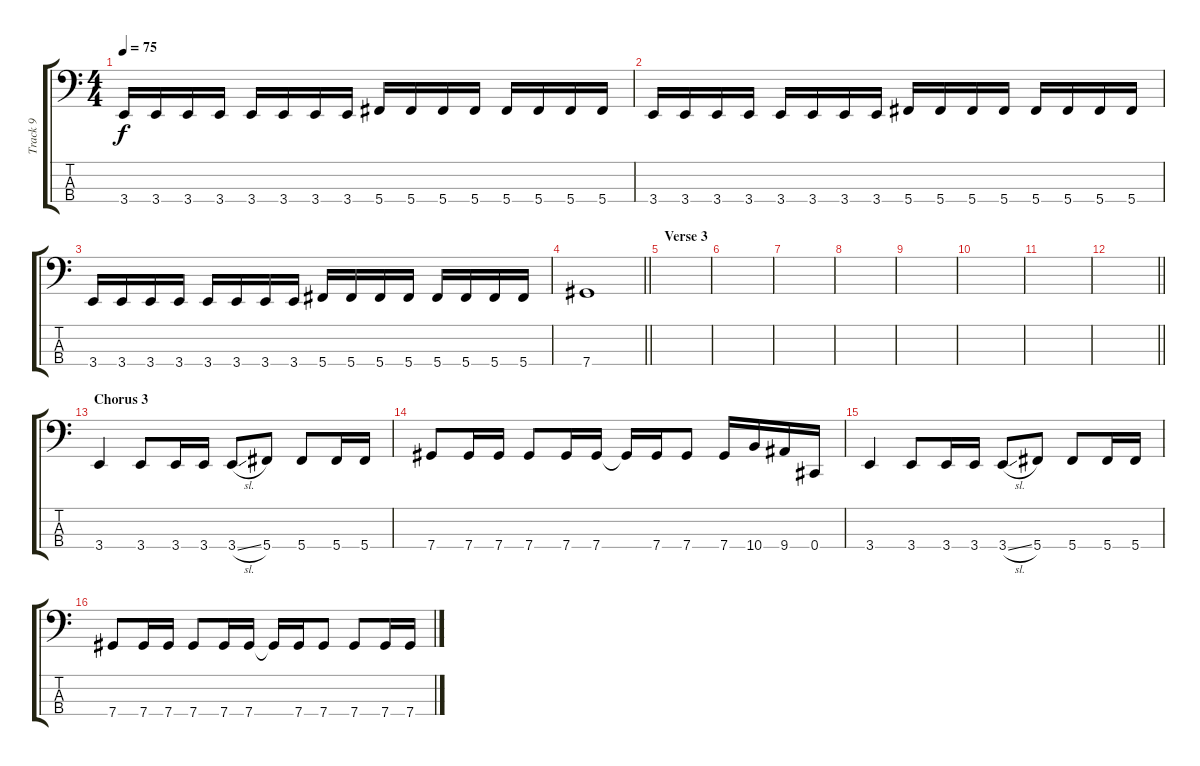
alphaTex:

\track ("Track 9" "Track 9") {instrument electricbassfinger}
\staff {score tabs}
\tuning (Gb2 Db2 Ab1 Db1) {hide}
\ts (4 4)
\tempo 75
\clef f4
\ks c
3.4.16{dy f} 3.4.16 3.4.16 3.4.16 3.4.16 3.4.16 3.4.16 3.4.16 5.4.16 5.4.16 5.4.16 5.4.16 5.4.16 5.4.16 5.4.16 5.4.16 |
3.4.16 3.4.16 3.4.16 3.4.16 3.4.16 3.4.16 3.4.16 3.4.16 5.4.16 5.4.16 5.4.16 5.4.16 5.4.16 5.4.16 5.4.16 5.4.16 |
3.4.16 3.4.16 3.4.16 3.4.16 3.4.16 3.4.16 3.4.16 3.4.16 5.4.16 5.4.16 5.4.16 5.4.16 5.4.16 5.4.16 5.4.16 5.4.16 |
\barLineRight lightlight
7.4.1 |
\section ("" "Verse 3")
|
|
|
|
|
|
|
\barLineRight lightlight
|
\section ("" "Chorus 3")
3.4.4 3.4.8 3.4.16 3.4.16 3.4{sl}.8 5.4.8 5.4.8 5.4.16 5.4.16 |
7.4.8 7.4.16 7.4.16 7.4.8 7.4.16 7.4.16 7.4{t}.16 7.4.16 7.4.8 7.4.16 10.4.16 9.4.16 0.4.16 |
3.4.4 3.4.8 3.4.16 3.4.16 3.4{sl}.8 5.4.8 5.4.8 5.4.16 5.4.16 |
7.4.8 7.4.16 7.4.16 7.4.8 7.4.16 7.4.16 7.4{t}.16 7.4.16 7.4.8 7.4.8 7.4.16 7.4.16
